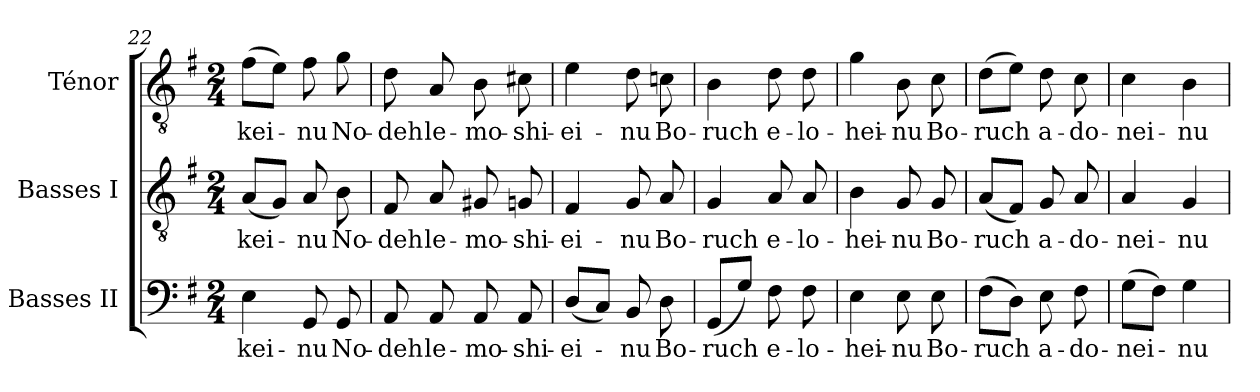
**kern	**text	**kern	**text	**kern	**text
*part3	*part3	*part2	*part2	*part1	*part1
*staff3	*staff3	*staff2	*staff2	*staff1	*staff1
*I"Basses II	*	*I"Basses I	*	*I"Ténor	*
*I'Basses II	*	*I'Basses I	*	*I'T.	*
!!LO:LB:g=z
*clefF4	*	*clefGv2	*	*clefGv2	*
*	*	*ITrd7c12	*	*ITrd7c12	*
*k[f#]	*	*k[f#]	*	*k[f#]	*
*G:	*	*G:	*	*G:	*
*M2/4	*	*M2/4	*	*M2/4	*
=22	=22	=22	=22	=22	=22
!	!LO:LY:b:color=#000000	!	!	!	!
!	!	!	!LO:LY:b:color=#000000	!	!
!	!	!	!	!	!LO:LY:b:color=#000000
4Ei\	-kei-	(8AAi/L	-kei-	(8F#i\L	-kei-
.	.	8GGi/J)	.	8Ei\J)	.
!	!LO:LY:b:color=#000000	!	!	!	!
!	!	!	!LO:LY:b:color=#000000	!	!
!	!	!	!	!	!LO:LY:b:color=#000000
8GGi/	-nu	8AAi/	-nu	8F#i\	-nu
!	!LO:LY:b:color=#000000	!	!	!	!
!	!	!	!LO:LY:b:color=#000000	!	!
!	!	!	!	!	!LO:LY:b:color=#000000
8GGi/	No-	8BBi\	No-	8Gi\	No-
=23	=23	=23	=23	=23	=23
!	!LO:LY:b:color=#000000	!	!	!	!
!	!	!	!LO:LY:b:color=#000000	!	!
!	!	!	!	!	!LO:LY:b:color=#000000
8AAi/	-deh	8FF#i/	-deh	8Di\	-deh
!	!LO:LY:b:color=#000000	!	!	!	!
!	!	!	!LO:LY:b:color=#000000	!	!
!	!	!	!	!	!LO:LY:b:color=#000000
8AAi/	le-	8AAi/	le-	8AAi/	le-
!	!LO:LY:b:color=#000000	!	!	!	!
!	!	!	!LO:LY:b:color=#000000	!	!
!	!	!	!	!	!LO:LY:b:color=#000000
8AAi/	-mo-	8GG#Xi/	-mo-	8BBi\	-mo-
!	!LO:LY:b:color=#000000	!	!	!	!
!	!	!	!LO:LY:b:color=#000000	!	!
!	!	!	!	!	!LO:LY:b:color=#000000
8AAi/	-shi-	8GGni/	-shi-	8C#Xi\	-shi-
=24	=24	=24	=24	=24	=24
!	!LO:LY:b:color=#000000	!	!	!	!
!	!	!	!LO:LY:b:color=#000000	!	!
!	!	!	!	!	!LO:LY:b:color=#000000
(8Di/L	-ei-	4FF#i/	-ei-	4Ei\	-ei-
8Ci/J)	.	.	.	.	.
!	!LO:LY:b:color=#000000	!	!	!	!
!	!	!	!LO:LY:b:color=#000000	!	!
!	!	!	!	!	!LO:LY:b:color=#000000
8BBi/	-nu	8GGi/	-nu	8Di\	-nu
!	!LO:LY:b:color=#000000	!	!	!	!
!	!	!	!LO:LY:b:color=#000000	!	!
!	!	!	!	!	!LO:LY:b:color=#000000
8Di\	Bo-	8AAi/	Bo-	8Cni\	Bo-
=25	=25	=25	=25	=25	=25
!	!LO:LY:b:color=#000000	!	!	!	!
!	!	!	!LO:LY:b:color=#000000	!	!
!	!	!	!	!	!LO:LY:b:color=#000000
(8GGi/L	-ruch	4GGi/	-ruch	4BBi\	-ruch
8Gi/J)	.	.	.	.	.
!	!LO:LY:b:color=#000000	!	!	!	!
!	!	!	!LO:LY:b:color=#000000	!	!
!	!	!	!	!	!LO:LY:b:color=#000000
8F#i\	e-	8AAi/	e-	8Di\	e-
!	!LO:LY:b:color=#000000	!	!	!	!
!	!	!	!LO:LY:b:color=#000000	!	!
!	!	!	!	!	!LO:LY:b:color=#000000
8F#i\	-lo-	8AAi/	-lo-	8Di\	-lo-
=26	=26	=26	=26	=26	=26
!	!LO:LY:b:color=#000000	!	!	!	!
!	!	!	!LO:LY:b:color=#000000	!	!
!	!	!	!	!	!LO:LY:b:color=#000000
4Ei\	-hei-	4BBi\	-hei-	4Gi\	-hei-
!	!LO:LY:b:color=#000000	!	!	!	!
!	!	!	!LO:LY:b:color=#000000	!	!
!	!	!	!	!	!LO:LY:b:color=#000000
8Ei\	-nu	8GGi/	-nu	8BBi\	-nu
!	!LO:LY:b:color=#000000	!	!	!	!
!	!	!	!LO:LY:b:color=#000000	!	!
!	!	!	!	!	!LO:LY:b:color=#000000
8Ei\	Bo-	8GGi/	Bo-	8Ci\	Bo-
=27	=27	=27	=27	=27	=27
!	!LO:LY:b:color=#000000	!	!	!	!
!	!	!	!LO:LY:b:color=#000000	!	!
!	!	!	!	!	!LO:LY:b:color=#000000
(8F#i\L	-ruch	(8AAi/L	-ruch	(8Di\L	-ruch
8Di\J)	.	8FF#i/J)	.	8Ei\J)	.
!	!LO:LY:b:color=#000000	!	!	!	!
!	!	!	!LO:LY:b:color=#000000	!	!
!	!	!	!	!	!LO:LY:b:color=#000000
8Ei\	a-	8GGi/	a-	8Di\	a-
!	!LO:LY:b:color=#000000	!	!	!	!
!	!	!	!LO:LY:b:color=#000000	!	!
!	!	!	!	!	!LO:LY:b:color=#000000
8F#i\	-do-	8AAi/	-do-	8Ci\	-do-
=28	=28	=28	=28	=28	=28
!	!LO:LY:b:color=#000000	!	!	!	!
!	!	!	!LO:LY:b:color=#000000	!	!
!	!	!	!	!	!LO:LY:b:color=#000000
(8Gi\L	-nei-	4AAi/	-nei-	4Ci\	-nei-
8F#i\J)	.	.	.	.	.
!	!LO:LY:b:color=#000000	!	!	!	!
!	!	!	!LO:LY:b:color=#000000	!	!
!	!	!	!	!	!LO:LY:b:color=#000000
4Gi\	-nu	4GGi/	-nu	4BBi\	-nu
=	=	=	=	=	=
*-	*-	*-	*-	*-	*-
